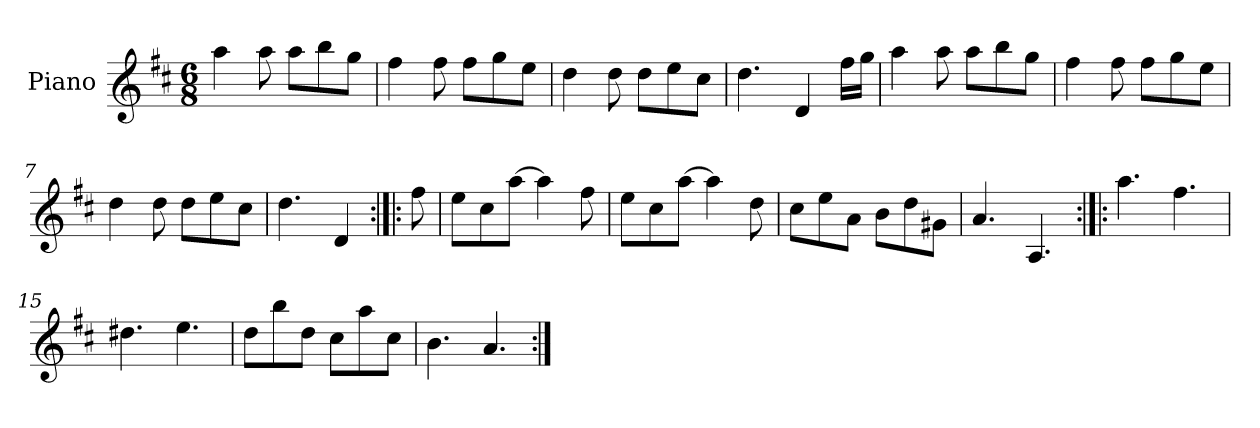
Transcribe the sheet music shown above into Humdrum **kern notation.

**kern
*part1
*staff1
*I"Piano
*I'Pno.
*clefG2
*k[f#c#]
*M6/8
=1
4aa\
8aa\
8aa\L
8bb\
8gg\J
=2
4ff#\
8ff#\
8ff#\L
8gg\
8ee\J
=3
4dd\
8dd\
8dd\L
8ee\
8cc#\J
=4
4.dd\
4d/
16ff#\LL
16gg\JJ
=5
4aa\
8aa\
8aa\L
8bb\
8gg\J
=6
4ff#\
8ff#\
8ff#\L
8gg\
8ee\J
=7
4dd\
8dd\
8dd\L
8ee\
8cc#\J
=8
4.dd\
4d/
=9:|!|:
8ff#\
=10
8ee\L
8cc#\
[8aa\J
4aa\]
8ff#\
=11
8ee\L
8cc#\
[8aa\J
4aa\]
8dd\
=12
8cc#\L
8ee\
8a\J
8b\L
8dd\
8g#X\J
=13
4.a/
4.A/
=14:|!|:
4.aa\
4.ff#\
=15
4.dd#X\
4.ee\
=16
8dd\L
8bb\
8dd\J
8cc#\L
8aa\
8cc#\J
=17
4.b\
4.a/
=:|!
*-
